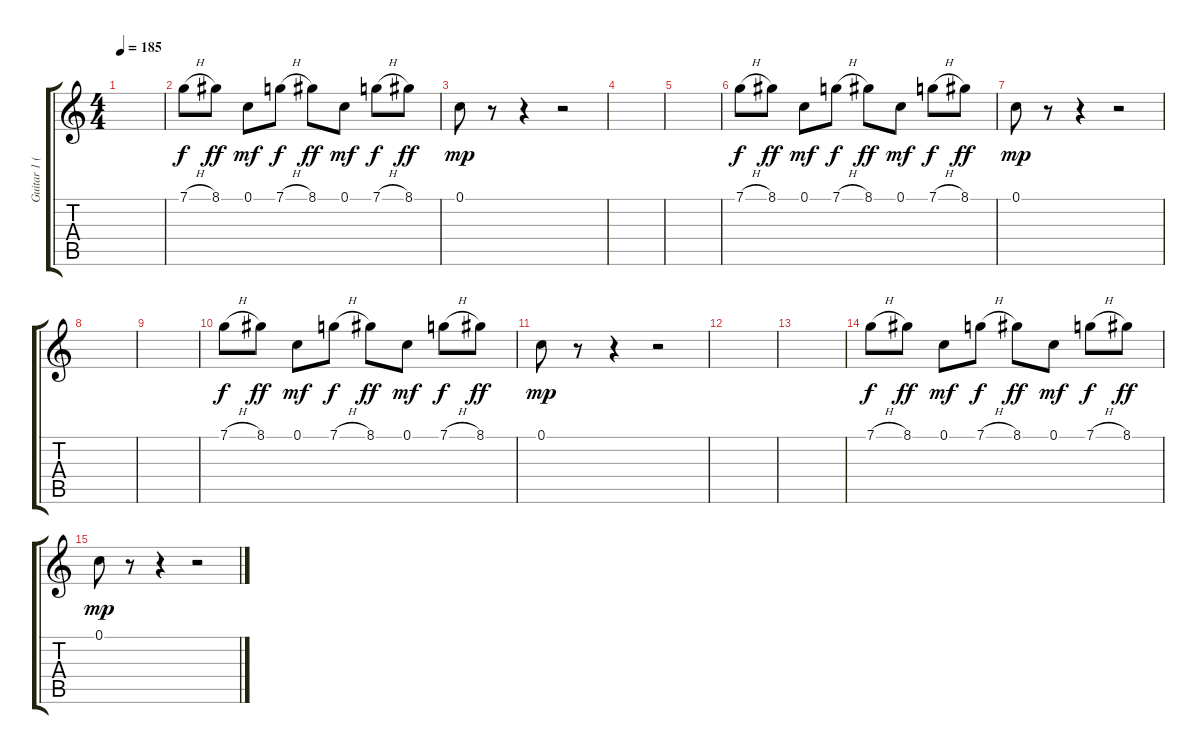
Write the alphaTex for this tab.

\track ("Guitar 1 (Lead)" "Guitar 1 (") {instrument distortionguitar}
\staff {score tabs}
\tuning (C4 G3 Eb3 Bb2 F2 C2) {hide}
\ts (4 4)
\tempo 185
\clef g2
\ks c
|
7.1{h}.8 8.1.8{dy ff} 0.1.8{dy mf} 7.1{h}.8{dy f} 8.1.8{dy ff} 0.1.8{dy mf} 7.1{h}.8{dy f} 8.1.8{dy ff} |
0.1.8{dy mp} r.8 r.4 r.2 |
|
|
7.1{h}.8{dy f} 8.1.8{dy ff} 0.1.8{dy mf} 7.1{h}.8{dy f} 8.1.8{dy ff} 0.1.8{dy mf} 7.1{h}.8{dy f} 8.1.8{dy ff} |
0.1.8{dy mp} r.8 r.4 r.2 |
|
|
7.1{h}.8{dy f} 8.1.8{dy ff} 0.1.8{dy mf} 7.1{h}.8{dy f} 8.1.8{dy ff} 0.1.8{dy mf} 7.1{h}.8{dy f} 8.1.8{dy ff} |
0.1.8{dy mp} r.8 r.4 r.2 |
|
|
7.1{h}.8{dy f} 8.1.8{dy ff} 0.1.8{dy mf} 7.1{h}.8{dy f} 8.1.8{dy ff} 0.1.8{dy mf} 7.1{h}.8{dy f} 8.1.8{dy ff} |
0.1.8{dy mp} r.8 r.4 r.2
